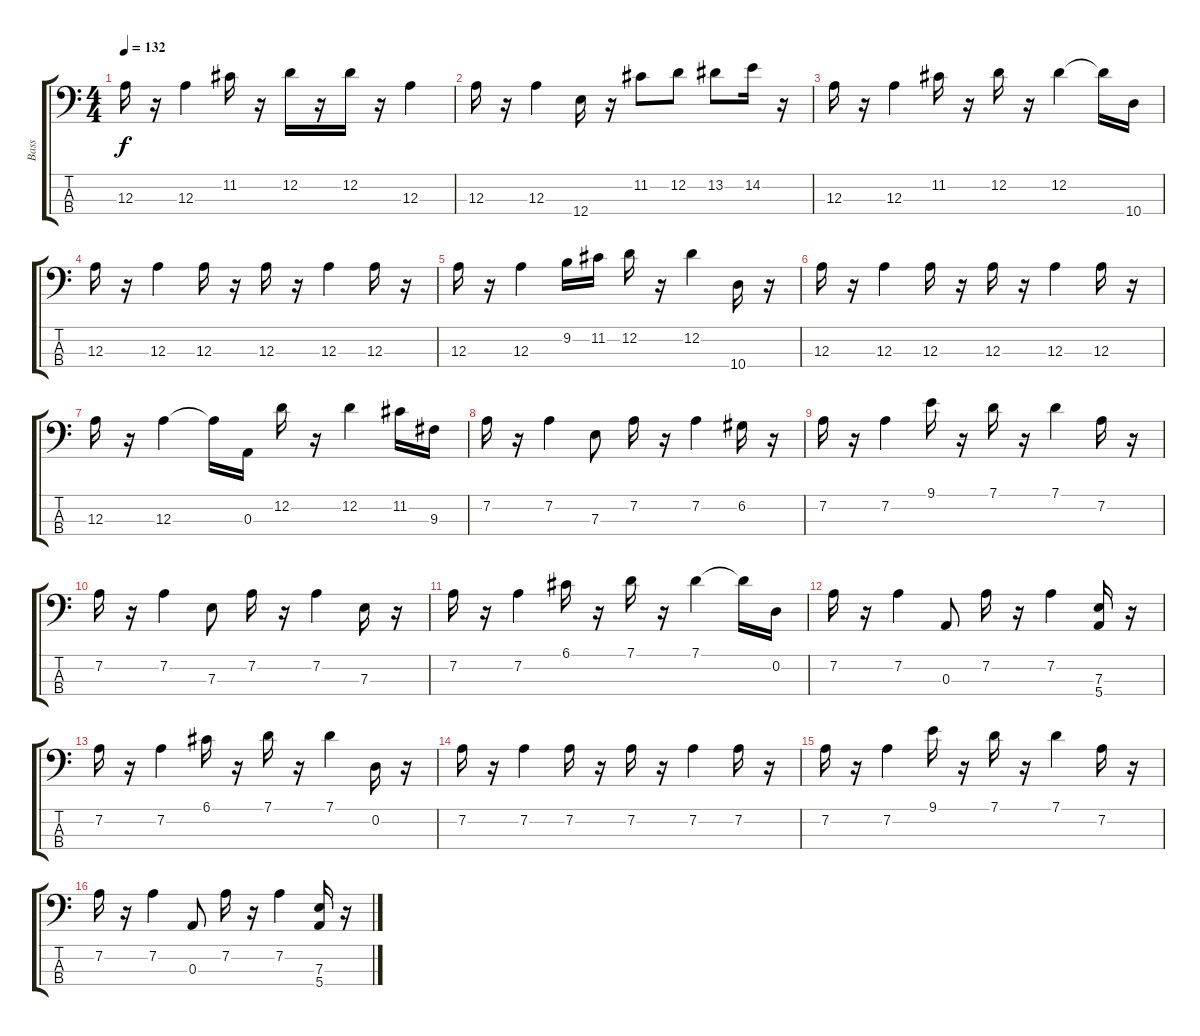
\track ("Bass" "Bass") {instrument electricbassfinger}
\staff {score tabs}
\tuning (G2 D2 A1 E1) {hide}
\ts (4 4)
\tempo 132
\clef f4
\ks c
12.3.16{dy f} r.16 12.3.4 11.2.16 r.16 12.2.16 r.16 12.2.16 r.16 12.3.4 |
12.3.16 r.16 12.3.4 12.4.16 r.16 11.2.8 12.2.8 13.2.8 14.2.16 r.16 |
12.3.16 r.16 12.3.4 11.2.16 r.16 12.2.16 r.16 12.2.4 12.2{t}.16 10.4.16 |
12.3.16 r.16 12.3.4 12.3.16 r.16 12.3.16 r.16 12.3.4 12.3.16 r.16 |
12.3.16 r.16 12.3.4 9.2.16 11.2.16 12.2.16 r.16 12.2.4 10.4.16 r.16 |
12.3.16 r.16 12.3.4 12.3.16 r.16 12.3.16 r.16 12.3.4 12.3.16 r.16 |
12.3.16 r.16 12.3.4 12.3{t}.16 0.3.16 12.2.16 r.16 12.2.4 11.2.16 9.3.16 |
7.2.16 r.16 7.2.4 7.3.8 7.2.16 r.16 7.2.4 6.2.16 r.16 |
7.2.16 r.16 7.2.4 9.1.16 r.16 7.1.16 r.16 7.1.4 7.2.16 r.16 |
7.2.16 r.16 7.2.4 7.3.8 7.2.16 r.16 7.2.4 7.3.16 r.16 |
7.2.16 r.16 7.2.4 6.1.16 r.16 7.1.16 r.16 7.1.4 7.1{t}.16 0.2.16 |
7.2.16 r.16 7.2.4 0.3.8 7.2.16 r.16 7.2.4 (7.3 5.4).16 r.16 |
7.2.16 r.16 7.2.4 6.1.16 r.16 7.1.16 r.16 7.1.4 0.2.16 r.16 |
7.2.16 r.16 7.2.4 7.2.16 r.16 7.2.16 r.16 7.2.4 7.2.16 r.16 |
7.2.16 r.16 7.2.4 9.1.16 r.16 7.1.16 r.16 7.1.4 7.2.16 r.16 |
7.2.16 r.16 7.2.4 0.3.8 7.2.16 r.16 7.2.4 (7.3 5.4).16 r.16
